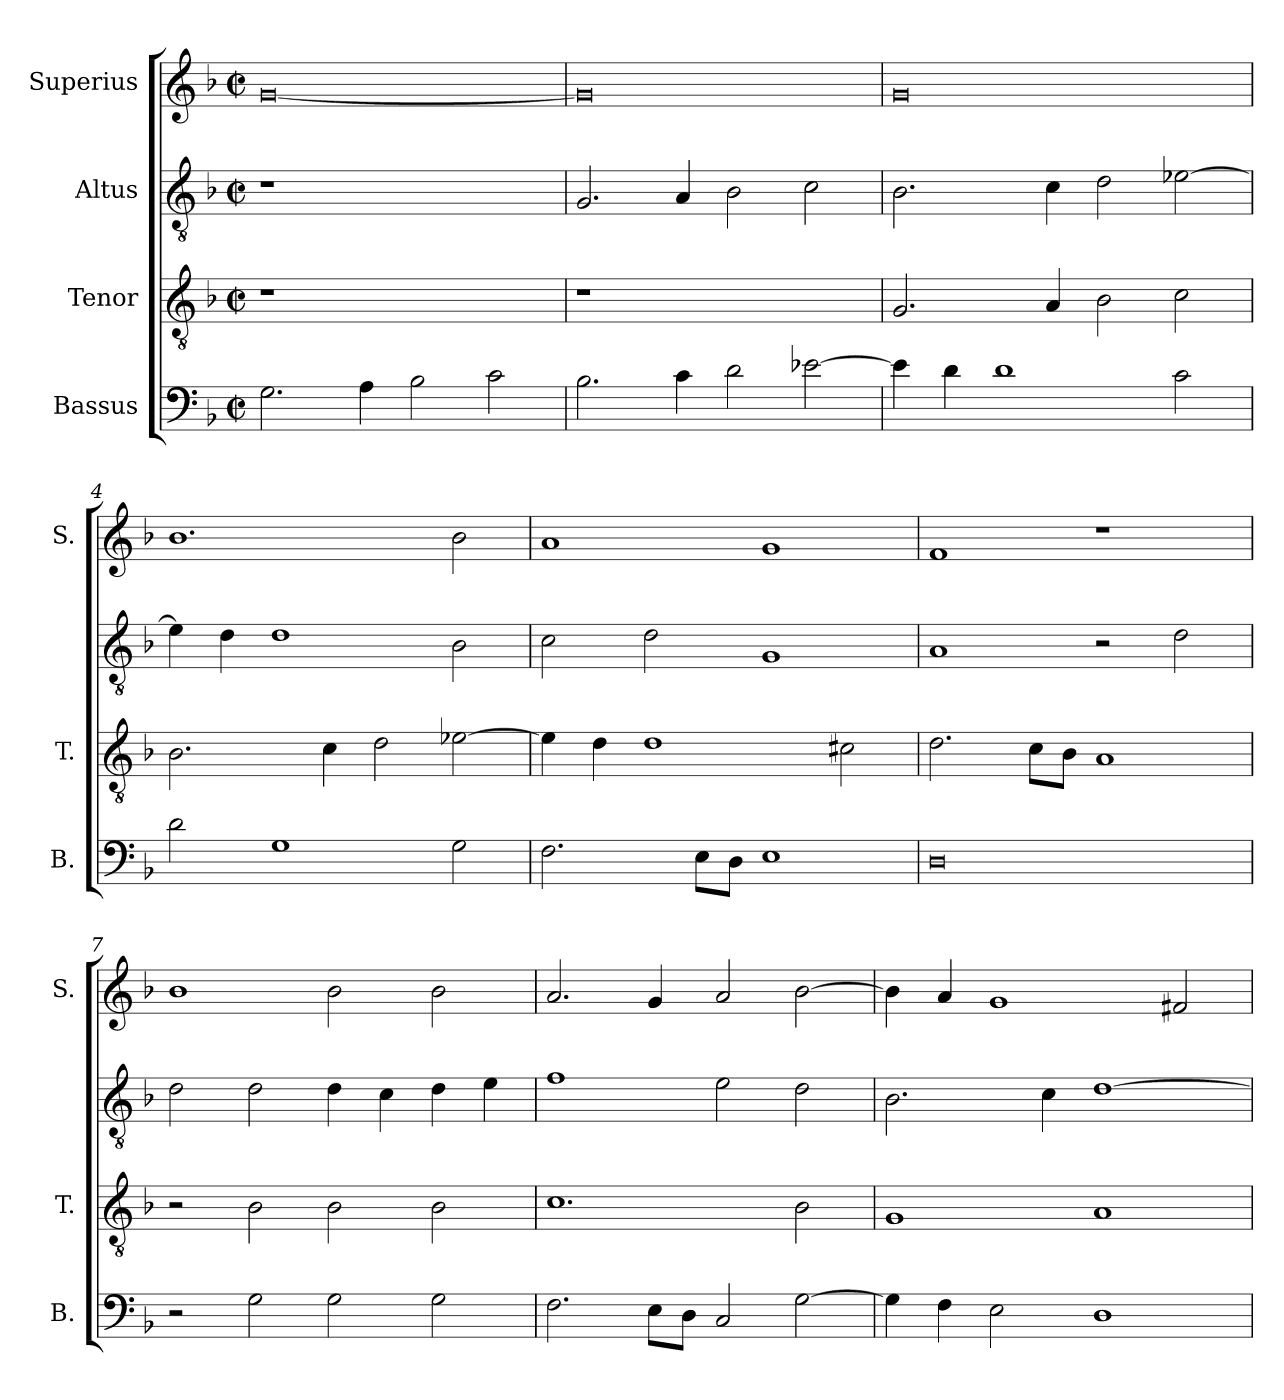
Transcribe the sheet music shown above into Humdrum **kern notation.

**kern	**kern	**kern	**kern
*part4	*part3	*part2	*part1
*staff4	*staff3	*staff2	*staff1
*I"Bassus	*I"Tenor	*I"Altus	*I"Superius
*I'B.	*I'T.	*	*I'S.
!!LO:PB:g=z
*clefF4	*clefGv2	*clefGv2	*clefG2
*	*ITrd7c12	*ITrd7c12	*
*k[b-]	*k[b-]	*k[b-]	*k[b-]
*F:	*F:	*F:	*F:
*M2/2	*M2/2	*M2/2	*M2/2
*met(c|)	*met(c|)	*met(c|)	*met(c|)
=1	=1	=1	=1
!	!LO:N:vis=1	!LO:N:vis=1	!
2.Gi\	1r	1r	[<0gi
4Ai\	.	.	.
2B-i\	1ryy	1ryy	.
2ci\	.	.	.
=2	=2	=2	=2
!	!LO:N:vis=1	!	!
2.B-i\	1r	2.GGi/	0gi]
4ci\	.	4AAi/	.
2di\	1ryy	2BB-i\	.
[>2e-Xi\	.	2Ci\	.
=3	=3	=3	=3
4e-i\]	2.GGi/	2.BB-i\	0gi
4di\	.	.	.
1di	.	.	.
.	4AAi/	4Ci\	.
.	2BB-i\	2Di\	.
2ci\	2Ci\	[>2E-Xi\	.
=4	=4	=4	=4
2di\	2.BB-i\	4E-i\]	1.b-i
.	.	4Di\	.
1Gi	.	1Di	.
.	4Ci\	.	.
.	2Di\	.	.
2Gi\	[>2E-Xi\	2BB-i\	2b-i\
!!LO:LB:g=z
=5	=5	=5	=5
2.Fi\	4E-i\]	2Ci\	1ai
.	4Di\	.	.
.	1Di	2Di\	.
8Ei\L	.	.	.
8Di\J	.	.	.
1Ei	.	1GGi	1gi
.	2C#Xi\	.	.
=6	=6	=6	=6
0Di	2.Di\	1AAi	1fi
.	8Ci\L	.	.
.	8BB-i\J	.	.
.	1AAi	2r	1r
.	.	2Di\	.
=7	=7	=7	=7
2r	2r	2Di\	1b-i
2Gi\	2BB-i\	2Di\	.
2Gi\	2BB-i\	4Di\	2b-i\
.	.	4Ci\	.
2Gi\	2BB-i\	4Di\	2b-i\
.	.	4Ei\	.
!!LO:LB:g=z
=8	=8	=8	=8
2.Fi\	1.Ci	1Fi	2.ai/
8Ei\L	.	.	4gi/
8Di\J	.	.	.
2Ci/	.	2Ei\	2ai/
[>2Gi\	2BB-i\	2Di\	[>2b-i\
=9	=9	=9	=9
4Gi\]	1GGi	2.BB-i\	4b-i\]
4Fi\	.	.	4ai/
2Ei\	.	.	1gi
.	.	4Ci\	.
1Di	1AAi	[>1Di	.
.	.	.	2f#Xi/
=	=	=	=
*-	*-	*-	*-
